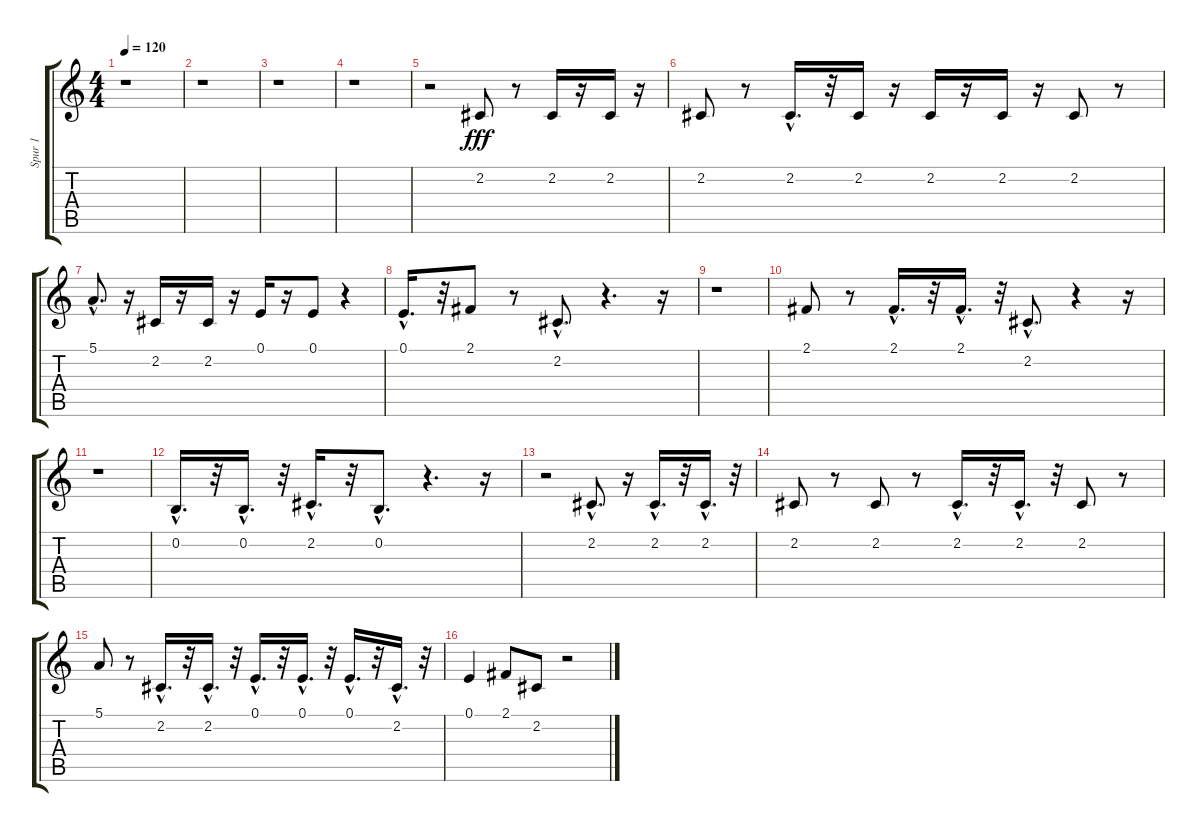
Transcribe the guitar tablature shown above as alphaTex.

\track ("Spur 1" "Spur 1") {instrument flute}
\staff {score tabs}
\tuning (E4 B3 G3 D3 A2 E2) {hide}
\ts (4 4)
\tempo 120
\clef g2
\ks c
r.1{dy fff} |
r.1 |
r.1 |
r.1 |
r.2 2.2.8 r.8 2.2.16 r.16 2.2.16 r.16 |
2.2.8 r.8 2.2{hac}.16{d} r.32 2.2.16 r.16 2.2.16 r.16 2.2.16 r.16 2.2.8 r.8 |
5.1{hac}.8{d} r.16 2.2.16 r.16 2.2.16 r.16 0.1.16 r.16 0.1.8 r.4 |
0.1{hac}.16{d} r.32 2.1.8 r.8 2.2{hac}.8{d} r.4{d} r.16 |
r.1 |
2.1.8 r.8 2.1{hac}.16{d} r.32 2.1{hac}.16{d} r.32 2.2{hac}.8{d} r.4 r.16 |
r.1 |
0.2{hac}.16{d} r.32 0.2{hac}.16{d} r.32 2.2{hac}.16{d} r.32 0.2{hac}.8{d} r.4{d} r.16 |
r.2 2.2{hac}.8{d} r.16 2.2{hac}.16{d} r.32 2.2{hac}.16{d} r.32 |
2.2.8 r.8 2.2.8 r.8 2.2{hac}.16{d} r.32 2.2{hac}.16{d} r.32 2.2.8 r.8 |
5.1.8 r.8 2.2{hac}.16{d} r.32 2.2{hac}.16{d} r.32 0.1{hac}.16{d} r.32 0.1{hac}.16{d} r.32 0.1{hac}.16{d} r.32 2.2{hac}.16{d} r.32 |
0.1.4 2.1.8 2.2.8 r.2
